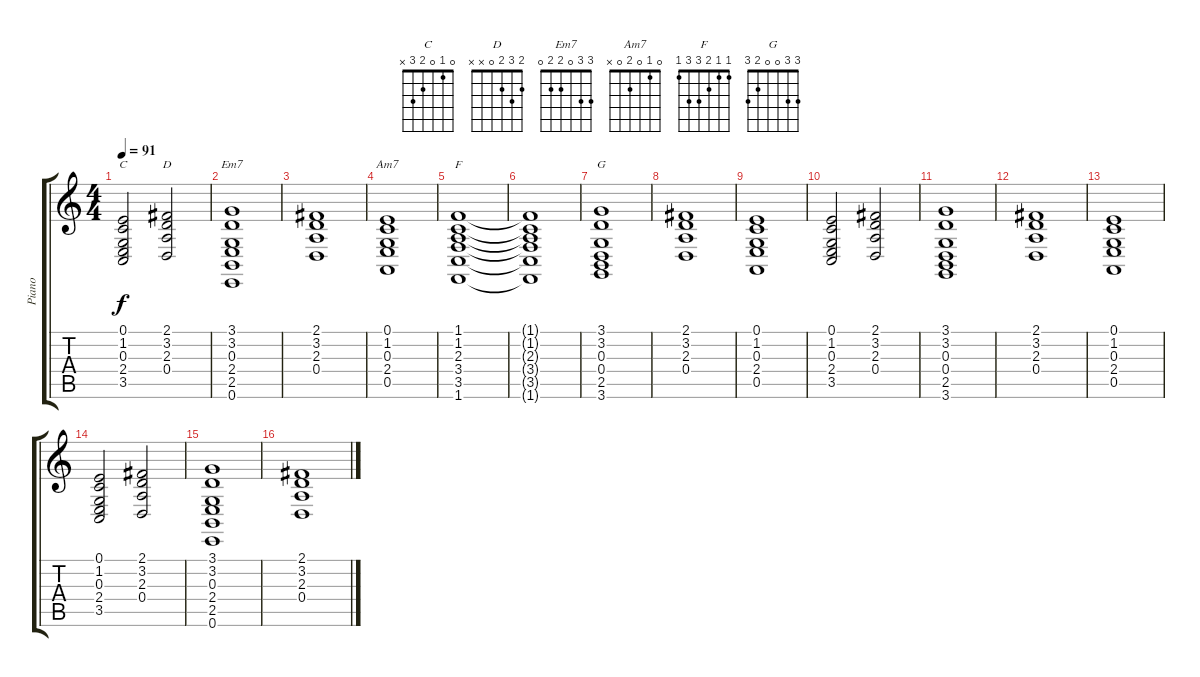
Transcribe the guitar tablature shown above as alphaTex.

\track ("Piano" "Piano") {instrument brightacousticpiano}
\staff {score tabs}
\tuning (E4 B3 G3 D3 A2 E2) {hide}
\chord ("C" 0 1 0 2 3 x)
\chord ("D" 2 3 2 0 x x)
\chord ("Em7" 3 3 0 2 2 0)
\chord ("Am7" 0 1 0 2 0 x)
\chord ("F" 1 1 2 3 3 1)
\chord ("G" 3 3 0 0 2 3)
\ts (4 4)
\tempo 91
\clef g2
\ks c
(0.1 1.2 0.3 2.4 3.5).2{ch "C" dy f} (2.1 3.2 2.3 0.4).2{ch "D"} |
(3.1 3.2 0.3 2.4 2.5 0.6).1{ch "Em7"} |
(2.1 3.2 2.3 0.4).1 |
(0.1 1.2 0.3 2.4 0.5).1{ch "Am7"} |
(1.1 1.2 2.3 3.4 3.5 1.6).1{ch "F"} |
(1.1{t} 1.2{t} 2.3{t} 3.4{t} 3.5{t} 1.6{t}).1 |
(3.1 3.2 0.3 0.4 2.5 3.6).1{ch "G"} |
(2.1 3.2 2.3 0.4).1 |
(0.1 1.2 0.3 2.4 0.5).1 |
(0.1 1.2 0.3 2.4 3.5).2 (2.1 3.2 2.3 0.4).2 |
(3.1 3.2 0.3 0.4 2.5 3.6).1 |
(2.1 3.2 2.3 0.4).1 |
(0.1 1.2 0.3 2.4 0.5).1 |
(0.1 1.2 0.3 2.4 3.5).2 (2.1 3.2 2.3 0.4).2 |
(3.1 3.2 0.3 2.4 2.5 0.6).1 |
(2.1 3.2 2.3 0.4).1
